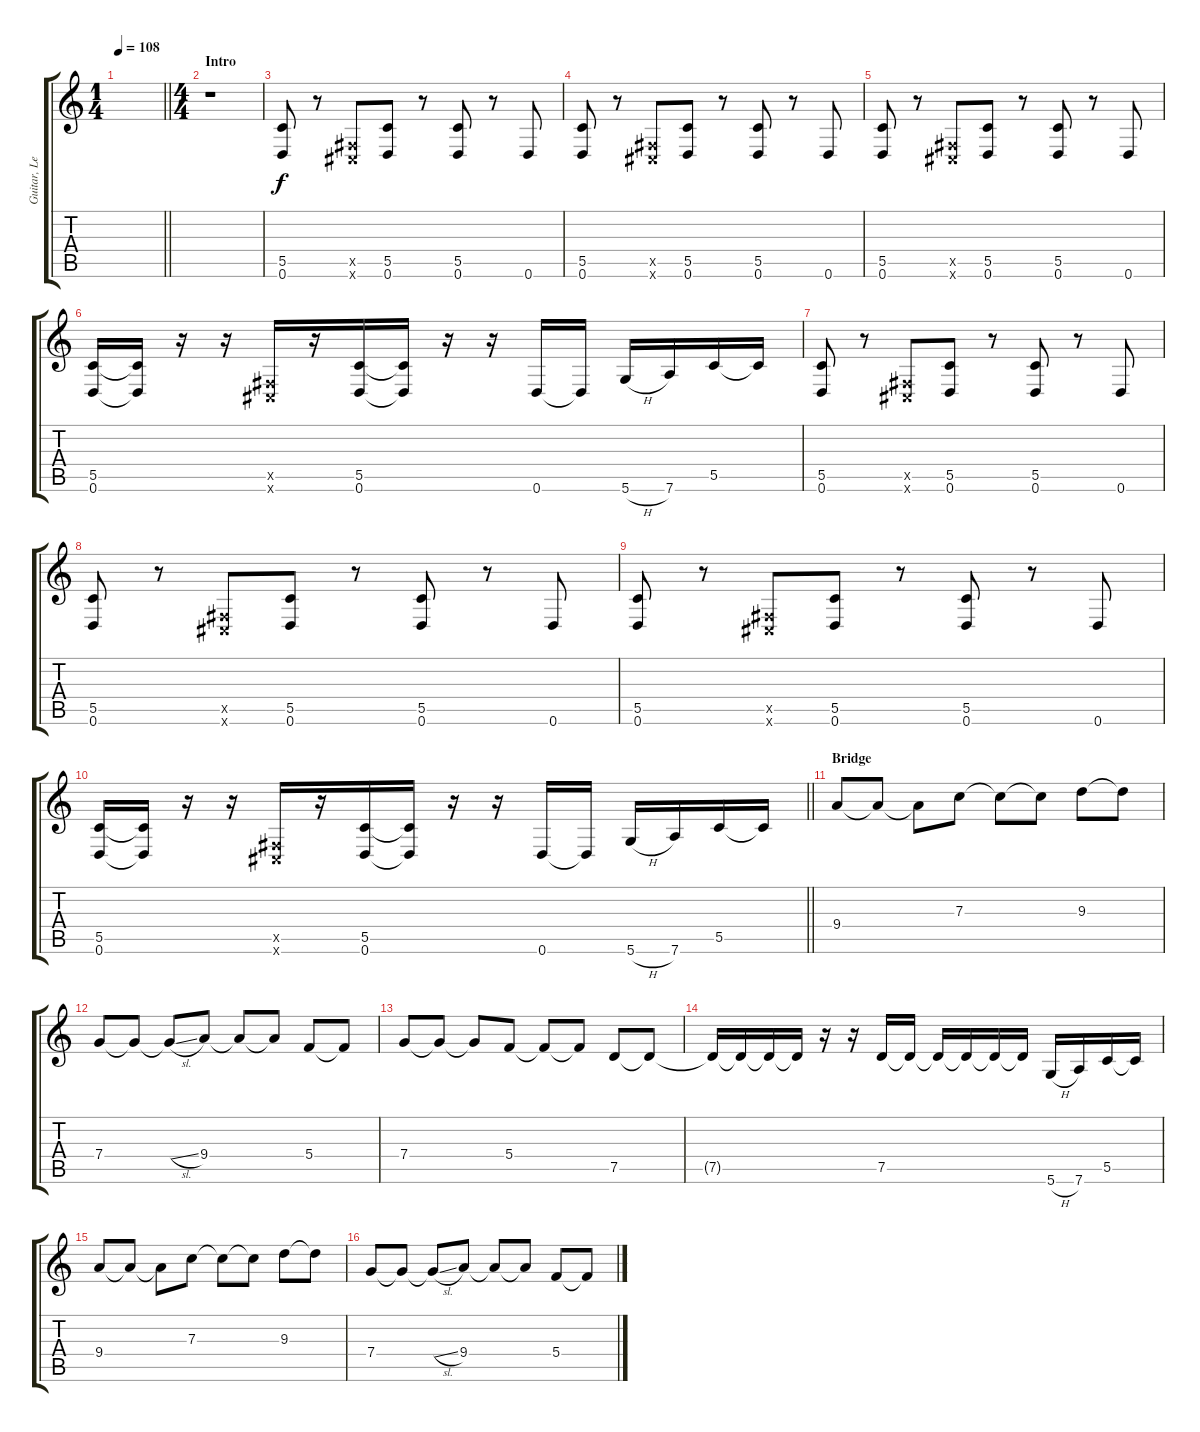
\track ("Guitar, Lead" "Guitar, Le") {instrument overdrivenguitar}
\staff {score tabs}
\tuning (D4 A3 F3 C3 G2 D2) {hide}
\ts (1 4)
\tempo 108
\clef g2
\barLineRight lightlight
\ks c
|
\ts (4 4)
\section ("" "Intro")
r.1 |
(5.5 0.6).8 r.8 (-1.5{x} -1.6{x}).8 (5.5 0.6).8 r.8 (5.5 0.6).8 r.8 0.6.8 |
(5.5 0.6).8 r.8 (-1.5{x} -1.6{x}).8 (5.5 0.6).8 r.8 (5.5 0.6).8 r.8 0.6.8 |
(5.5 0.6).8 r.8 (-1.5{x} -1.6{x}).8 (5.5 0.6).8 r.8 (5.5 0.6).8 r.8 0.6.8 |
(5.5 0.6).16 (5.5{t} 0.6{t}).16 r.16 r.16 (-1.5{x} -1.6{x}).16 r.16 (5.5 0.6).16 (5.5{t} 0.6{t}).16 r.16 r.16 0.6.16 0.6{t}.16 5.6{h}.16 7.6.16 5.5.16 5.5{t}.16 |
(5.5 0.6).8 r.8 (-1.5{x} -1.6{x}).8 (5.5 0.6).8 r.8 (5.5 0.6).8 r.8 0.6.8 |
(5.5 0.6).8 r.8 (-1.5{x} -1.6{x}).8 (5.5 0.6).8 r.8 (5.5 0.6).8 r.8 0.6.8 |
(5.5 0.6).8 r.8 (-1.5{x} -1.6{x}).8 (5.5 0.6).8 r.8 (5.5 0.6).8 r.8 0.6.8 |
\barLineRight lightlight
(5.5 0.6).16 (5.5{t} 0.6{t}).16 r.16 r.16 (-1.5{x} -1.6{x}).16 r.16 (5.5 0.6).16 (5.5{t} 0.6{t}).16 r.16 r.16 0.6.16 0.6{t}.16 5.6{h}.16 7.6.16 5.5.16 5.5{t}.16 |
\section ("" "Bridge")
9.4.8 9.4{t}.8 9.4{t}.8 7.3.8 7.3{t}.8 7.3{t}.8 9.3.8 9.3{t}.8 |
7.4.8 7.4{t}.8 7.4{sl t}.8 9.4.8 9.4{t}.8 9.4{t}.8 5.4.8 5.4{t}.8 |
7.4.8 7.4{t}.8 7.4{t}.8 5.4.8 5.4{t}.8 5.4{t}.8 7.5.8 7.5{t}.8 |
7.5{t}.16 7.5{t}.16 7.5{t}.16 7.5{t}.16 r.16 r.16 7.5.16 7.5{t}.16 7.5{t}.16 7.5{t}.16 7.5{t}.16 7.5{t}.16 5.6{h}.16 7.6.16 5.5.16 5.5{t}.16 |
9.4.8 9.4{t}.8 9.4{t}.8 7.3.8 7.3{t}.8 7.3{t}.8 9.3.8 9.3{t}.8 |
7.4.8 7.4{t}.8 7.4{sl t}.8 9.4.8 9.4{t}.8 9.4{t}.8 5.4.8 5.4{t}.8
